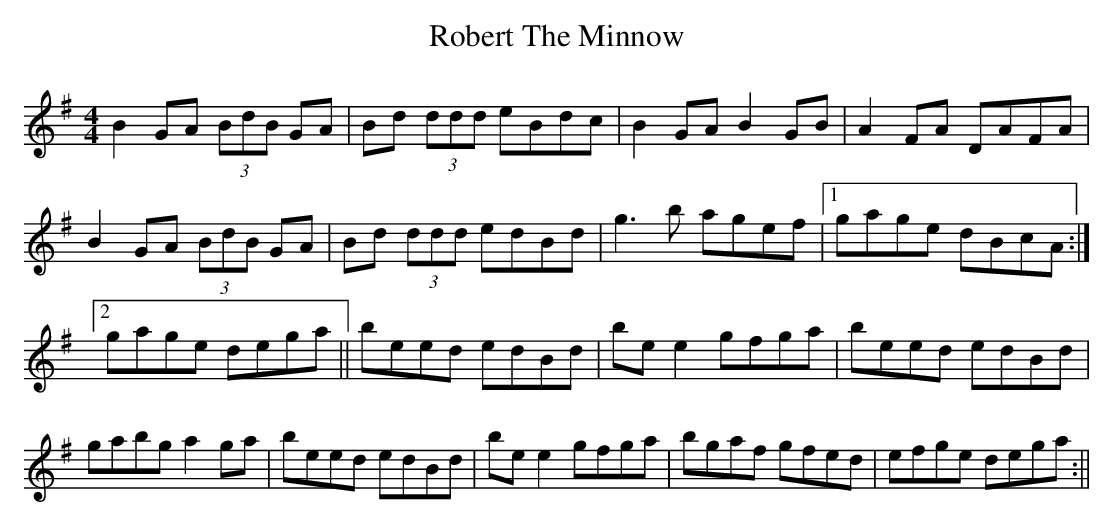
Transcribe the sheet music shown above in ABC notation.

X:1
T:Robert The Minnow
M:4/4
L:1/8
K:G
B2GA (3BdB GA|Bd (3ddd eBdc|B2GA B2GB|A2FA DAFA|\
B2GA (3BdB GA|Bd (3ddd edBd|g3b agef|1 gage dBcA:|2 gage dega||\
beed edBd|bee2 gfga|beed edBd|gabg a2ga|\
beed edBd|bee2 gfga|bgaf gfed|efge dega:||
